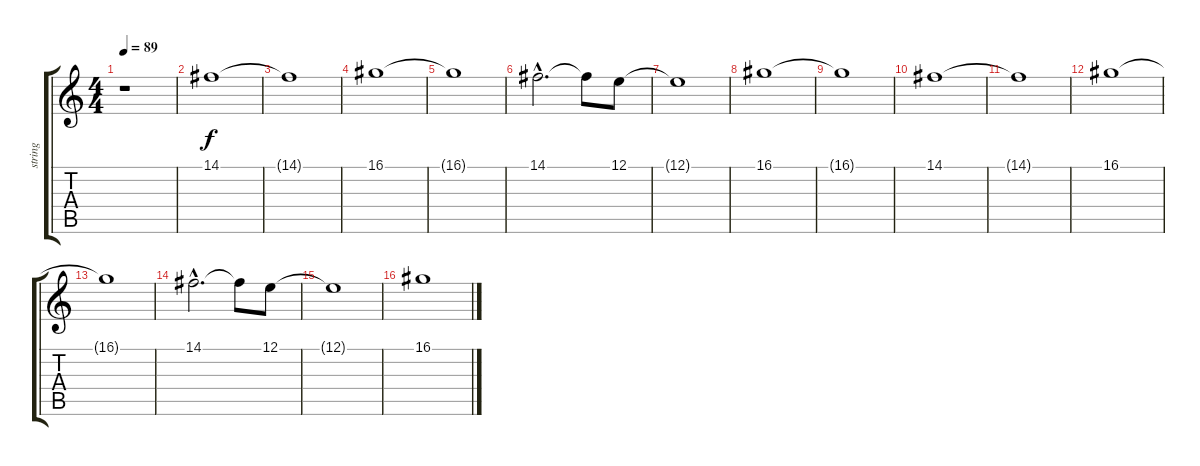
\track ("string" "string") {instrument stringensemble1}
\staff {score tabs}
\tuning (E4 B3 G3 D3 A2 E2) {hide}
\ts (4 4)
\tempo 89
\clef g2
\ks c
r.1{dy f instrument stringensemble1} |
14.1.1 |
14.1{t}.1 |
16.1.1 |
16.1{t}.1 |
14.1{hac}.2{d} 14.1{t}.8 12.1.8 |
12.1{t}.1 |
16.1.1 |
16.1{t}.1 |
14.1.1 |
14.1{t}.1 |
16.1.1 |
16.1{t}.1 |
14.1{hac}.2{d} 14.1{t}.8 12.1.8 |
12.1{t}.1 |
16.1.1
